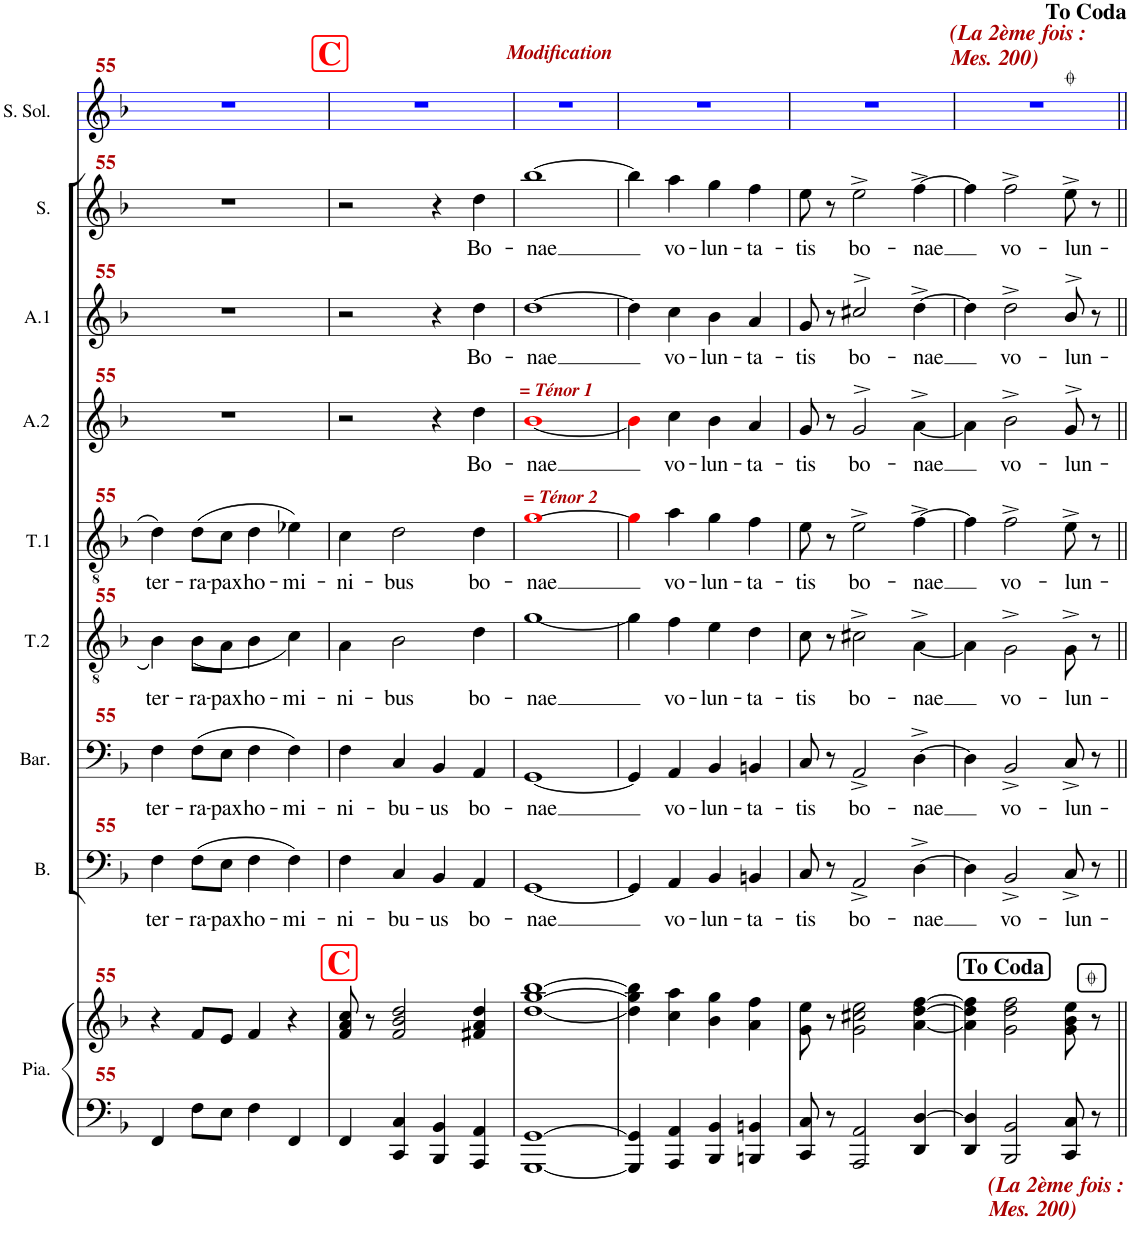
**kern	**kern	**kern	**text	**kern	**text	**kern	**text	**kern	**text	**kern	**text	**kern	**text	**kern	**text
*part8	*part8	*part7	*part7	*part6	*part6	*part5	*part5	*part4	*part4	*part3	*part3	*part2	*part2	*part1	*part1
*staff9	*staff8	*staff7	*staff7	*staff6	*staff6	*staff5	*staff5	*staff4	*staff4	*staff3	*staff3	*staff2	*staff2	*staff1	*staff1
*I"Piano	*	*I"Basse	*	*I"Baryton	*	*I"Ténor 2	*	*I"Ténor 1	*	*I"Alto 2	*	*I"Alto 1	*	*I"Soprano	*
*I'Pno.	*	*I'B.	*	*I'Bar.	*	*I'T.2	*	*I'T.1	*	*I'A.2	*	*I'A.1	*	*I'S.	*
!!LO:PB:g=z
*clefF4	*clefG2	*clefF4	*	*clefF4	*	*clefGv2	*	*clefGv2	*	*clefG2	*	*clefG2	*	*clefG2	*
*k[b-]	*k[b-]	*k[b-]	*	*k[b-]	*	*k[b-]	*	*k[b-]	*	*k[b-]	*	*k[b-]	*	*k[b-]	*
*M2/2	*M2/2	*M2/2	*	*M2/2	*	*M2/2	*	*M2/2	*	*M2/2	*	*M2/2	*	*M2/2	*
*met(c|)	*met(c|)	*met(c|)	*	*met(c|)	*	*met(c|)	*	*met(c|)	*	*met(c|)	*	*met(c|)	*	*met(c|)	*
=55	=55	=55	=55	=55	=55	=55	=55	=55	=55	=55	=55	=55	=55	=55	=55
!	!	!	!LO:LY:b	!	!LO:LY:b	!	!LO:LY:b	!	!LO:LY:b	!	!	!	!	!	!
4FF/	4r	4F\	ter-	4F\	ter-	4B-\	ter-	4d\	ter-	1r	.	1r	.	1r	.
!	!	!	!LO:LY:b	!	!LO:LY:b	!	!LO:LY:b	!	!LO:LY:b	!	!	!	!	!	!
8F\L	8f/L	(8F\L	-ra-	(8F\L	-ra-	(<8B-\L	-ra-	(8d\L	-ra-	.	.	.	.	.	.
!	!	!	!LO:LY:b	!	!LO:LY:b	!	!LO:LY:b	!	!LO:LY:b	!	!	!	!	!	!
8E\J	8e/J	8E\J	-pax	8E\J	-pax	8A\J	-pax	8c\J	-pax	.	.	.	.	.	.
!	!	!	!LO:LY:b	!	!LO:LY:b	!	!LO:LY:b	!	!LO:LY:b	!	!	!	!	!	!
4F\	4f/	4F\	ho-	4F\	ho-	4B-\	ho-	4d\	ho-	.	.	.	.	.	.
!	!	!	!LO:LY:b	!	!LO:LY:b	!	!LO:LY:b	!	!LO:LY:b	!	!	!	!	!	!
4FF/	4r	4F\)	-mi-	4F\)	-mi-	4c\)	-mi-	4e-X\)	-mi-	.	.	.	.	.	.
=56	=56	=56	=56	=56	=56	=56	=56	=56	=56	=56	=56	=56	=56	=56	=56
!	!LO:TX:a:B:color=#FF0000:t=C	!	!	!	!	!	!	!	!	!	!	!	!	!	!
!	!	!	!LO:LY:b	!	!LO:LY:b	!	!LO:LY:b	!	!LO:LY:b	!	!	!	!	!	!
4FF/	8f/ 8a/ 8cc/	4F\	-ni-	4F\	-ni-	4A\	-ni-	4c\	-ni-	2r	.	2r	.	2r	.
.	8r	.	.	.	.	.	.	.	.	.	.	.	.	.	.
!	!	!	!LO:LY:b	!	!LO:LY:b	!	!LO:LY:b	!	!LO:LY:b	!	!	!	!	!	!
4CC/ 4C/	2f/ 2b-/ 2dd/	4C/	bu-	4C/	-bu-	2B-\	-bus	2d\	-bus	.	.	.	.	.	.
!	!	!	!LO:LY:b	!	!LO:LY:b	!	!	!	!	!	!	!	!	!	!
4BBB-/ 4BB-/	.	4BB-/	-us	4BB-/	-us	.	.	.	.	4r	.	4r	.	4r	.
!	!	!	!LO:LY:b	!	!LO:LY:b	!	!LO:LY:b	!	!LO:LY:b	!	!LO:LY:b	!	!LO:LY:b	!	!LO:LY:b
4AAA/ 4AA/	4f#X/ 4a/ 4dd/	4AA/	bo-	4AA/	bo-	4d\	bo-	4d\	bo-	4dd\	Bo-	4dd\	Bo-	4dd\	Bo-
=57	=57	=57	=57	=57	=57	=57	=57	=57	=57	=57	=57	=57	=57	=57	=57
!	!	!	!	!	!	!	!	!	!	!LO:TX:a:Bi:color=#AA0000:t== Ténor 1	!	!	!	!	!
!	!	!	!	!	!	!	!	!LO:TX:a:Bi:color=#AA0000:t== Ténor 2	!	!	!	!	!	!	!
!	!	!	!LO:LY:b	!	!LO:LY:b	!	!LO:LY:b	!	!LO:LY:b	!	!LO:LY:b	!	!LO:LY:b	!	!LO:LY:b
[1GGG [1GG	[1dd [1gg [1bb-	[1GG	-nae	[1GG	-nae	[<1g	-nae	[1gi	-nae	[<1b-i	-nae	[1dd	-nae	[1bb-	-nae
=58	=58	=58	=58	=58	=58	=58	=58	=58	=58	=58	=58	=58	=58	=58	=58
4GGG/] 4GG/]	4dd\] 4gg\] 4bb-\]	4GG/]	.	4GG/]	.	4g\]	.	4gi\]	.	4b-i\]	.	4dd\]	.	4bb-\]	.
!	!	!	!LO:LY:b	!	!LO:LY:b	!	!LO:LY:b	!	!LO:LY:b	!	!LO:LY:b	!	!LO:LY:b	!	!LO:LY:b
4AAA/ 4AA/	4cc\ 4aa\	4AA/	vo-	4AA/	vo-	4f\	vo-	4a\	vo-	4cc\	vo-	4cc\	vo-	4aa\	vo-
!	!	!	!LO:LY:b	!	!LO:LY:b	!	!LO:LY:b	!	!LO:LY:b	!	!LO:LY:b	!	!LO:LY:b	!	!LO:LY:b
4BBB-/ 4BB-/	4b-\ 4gg\	4BB-/	-lun-	4BB-/	-lun-	4e\	-lun-	4g\	-lun-	4b-\	-lun-	4b-\	-lun-	4gg\	-lun-
!	!	!	!LO:LY:b	!	!LO:LY:b	!	!LO:LY:b	!	!LO:LY:b	!	!LO:LY:b	!	!LO:LY:b	!	!LO:LY:b
4BBBn/ 4BBn/	4a\ 4ff\	4BBn/	-ta-	4BBn/	-ta-	4d\	-ta-	4f\	-ta-	4a/	-ta-	4a/	-ta-	4ff\	-ta-
=59	=59	=59	=59	=59	=59	=59	=59	=59	=59	=59	=59	=59	=59	=59	=59
!	!	!	!LO:LY:b	!	!LO:LY:b	!	!LO:LY:b	!	!LO:LY:b	!	!LO:LY:b	!	!LO:LY:b	!	!LO:LY:b
8CC/ 8C/	8g\ 8ee\	8C/	-tis	8C/	-tis	8c\	-tis	8e\	-tis	8g/	-tis	8g/	-tis	8ee\	-tis
8r	8r	8r	.	8r	.	8r	.	8r	.	8r	.	8r	.	8r	.
!	!	!	!LO:LY:b	!	!LO:LY:b	!	!LO:LY:b	!	!LO:LY:b	!	!LO:LY:b	!	!LO:LY:b	!	!LO:LY:b
2AAA/ 2AA/	2g\ 2cc#X\ 2ee\	2AA^/	bo-	2AA^/	bo-	2c#X^\	bo-	2e^\	bo-	2g^>/	bo-	2cc#X^>/	bo-	2ee^\	bo-
!	!	!	!LO:LY:b	!	!LO:LY:b	!	!LO:LY:b	!	!LO:LY:b	!	!LO:LY:b	!	!LO:LY:b	!	!LO:LY:b
4DD/ [4D/	[4a\ [4dd\ [4ff\	[4D^\	-nae	[4D^\	-nae	[<4A^\	-nae	[4f^\	-nae	[<4a^>\	-nae	[4dd^\	-nae	[4ff^\	-nae
=60	=60	=60	=60	=60	=60	=60	=60	=60	=60	=60	=60	=60	=60	=60	=60
4DD/ 4D/]	4a\] 4dd\] 4ff\]	4D\]	.	4D\]	.	4A\]	.	4f\]	.	4a\]	.	4dd\]	.	4ff\]	.
!	!	!	!LO:LY:b	!	!LO:LY:b	!	!LO:LY:b	!	!LO:LY:b	!	!LO:LY:b	!	!LO:LY:b	!	!LO:LY:b
2BBB-/ 2BB-/	2g\ 2dd\ 2ff\	2BB-^/	vo-	2BB-^/	vo-	2G^\	vo-	2f^\	vo-	2b-^>\	vo-	2dd^\	vo-	2ff^\	vo-
!LO:TX:b:Bi:color=#AA0000:t=(La 2ème fois &colon;	!	!	!	!	!	!	!	!	!	!	!	!	!	!	!
!LO:TX:b:t=Mes. 200)	!	!	!	!	!	!	!	!	!	!	!	!	!	!	!
!	!	!	!LO:LY:b	!	!LO:LY:b	!	!LO:LY:b	!	!LO:LY:b	!	!LO:LY:b	!	!LO:LY:b	!	!LO:LY:b
8CC/ 8C/	8g\ 8b-\ 8ee\	8C^/	-lun-	8C^/	-lun-	8G^\	-lun-	8e^\	-lun-	8g^>/	-lun-	8b-^>/	-lun-	8ee^\	-lun-
8r	8r	8r	.	8r	.	8r	.	8r	.	8r	.	8r	.	8r	.
=||	=||	=||	=||	=||	=||	=||	=||	=||	=||	=||	=||	=||	=||	=||	=||
*-	*-	*-	*-	*-	*-	*-	*-	*-	*-	*-	*-	*-	*-	*-	*-
